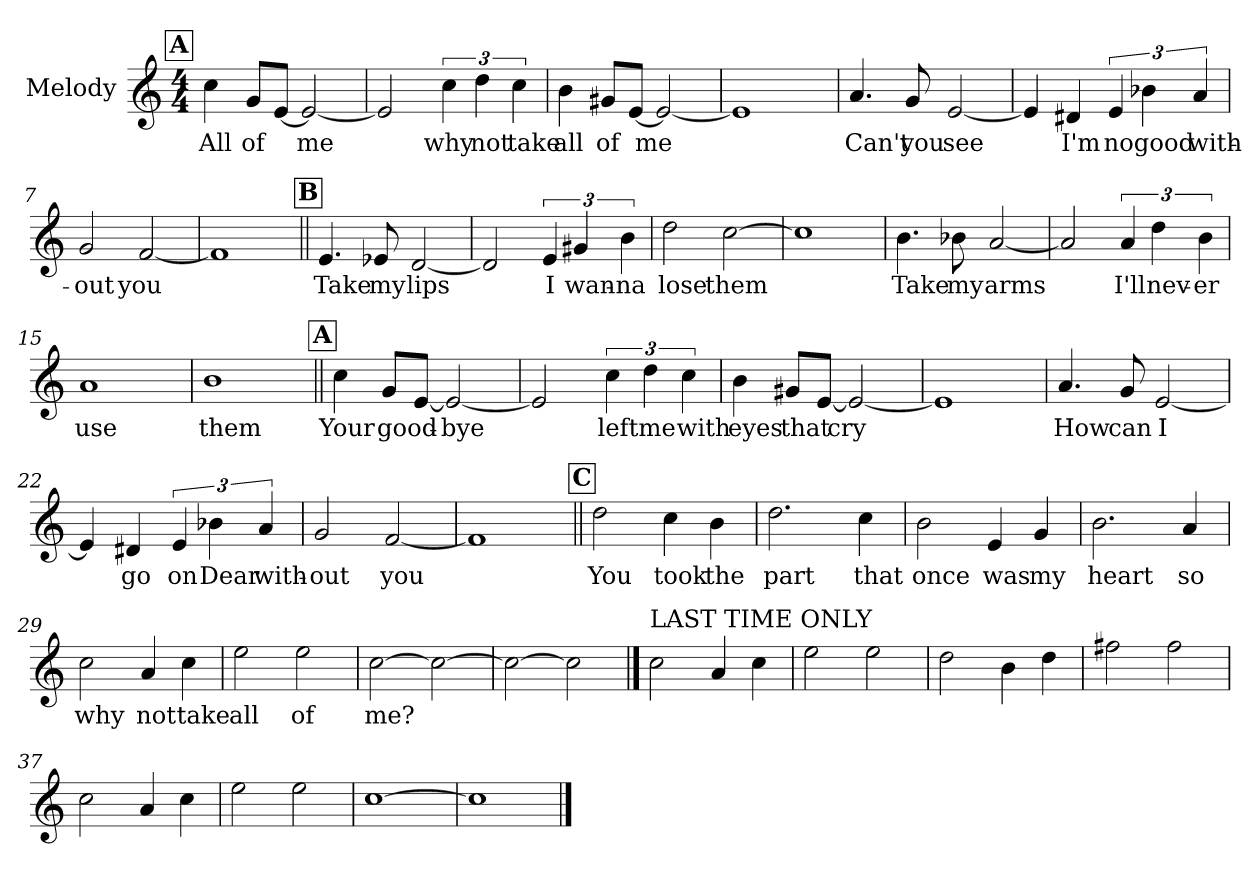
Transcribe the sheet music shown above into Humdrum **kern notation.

**kern	**text
*part1	*part1
*staff1	*staff1
*I"Melody	*
*clefG2	*
*k[]	*
*M4/4	*
!!LO:REH:place=s1:a:fs=14:t=A
=1	=1
4cc\	All
8g/L	of
[8e/J	.
2e/_	me
=2	=2
2e/]	.
6cc\	why
6dd\	not
6cc\	take
=3	=3
4b\	all
8g#X/L	of
[8e/J	.
2e/_	me
=4	=4
1e]	.
!!LO:LB:g=z
=5	=5
4.a/	Can't
8g/	you
[2e/	see
=6	=6
4e/]	.
4d#X/	I'm
6e/	no
6b-X\	good
6a/	with-
=7	=7
2g/	-out
[2f/	you
=8	=8
1f]	.
!!LO:LB:g=z
!!LO:REH:place=s1:a:fs=14:t=B
=9||	=9||
4.e/	Take
8e-X/	my
[2d/	lips
=10	=10
2d/]	.
6e/	I
6g#X/	wan-
6b\	-na
=11	=11
2dd\	lose
[2cc\	them
=12	=12
1cc]	.
!!LO:LB:g=z
=13	=13
4.b\	Take
8b-X\	my
[2a/	arms
=14	=14
2a/]	.
6a/	I'll
6dd\	nev-
6b\	-er
=15	=15
1a	use
=16	=16
1b	them
!!LO:LB:g=z
!!LO:REH:place=s1:a:fs=14:t=A
=17||	=17||
4cc\	Your
8g/L	good-
[8e/J	.
2e/_	-bye
=18	=18
2e/]	.
6cc\	left
6dd\	me
6cc\	with
=19	=19
4b\	eyes
8g#X/L	that
[8e/J	.
2e/_	cry
=20	=20
1e]	.
!!LO:LB:g=z
=21	=21
4.a/	How
8g/	can
[2e/	I
=22	=22
4e/]	.
4d#X/	go
6e/	on
6b-X\	Dear
6a/	with-
=23	=23
2g/	-out
[2f/	you
=24	=24
1f]	.
!!LO:LB:g=z
!!LO:REH:place=s1:a:fs=14:t=C
=25||	=25||
2dd\	You
4cc\	took
4b\	the
=26	=26
2.dd\	part
4cc\	that
=27	=27
2b\	once
4e/	was
4g/	my
=28	=28
2.b\	heart
4a/	so
!!LO:LB:g=z
=29	=29
2cc\	why
4a/	not
4cc\	take
=30	=30
2ee\	all
2ee\	of
=31	=31
[2cc\	me?
2cc\_	.
=32	=32
2cc\_	.
2cc\]	.
!!LO:LB:g=z
==33	==33
!LO:TX:a:t=LAST TIME ONLY	!
2cc\	.
4a/	.
4cc\	.
=34	=34
2ee\	.
2ee\	.
=35	=35
2dd\	.
4b\	.
4dd\	.
=36	=36
2ff#X\	.
2ff#\	.
=37	=37
2cc\	.
4a/	.
4cc\	.
=38	=38
2ee\	.
2ee\	.
=39	=39
[1cc	.
=40	=40
1cc]	.
==	==
*-	*-
